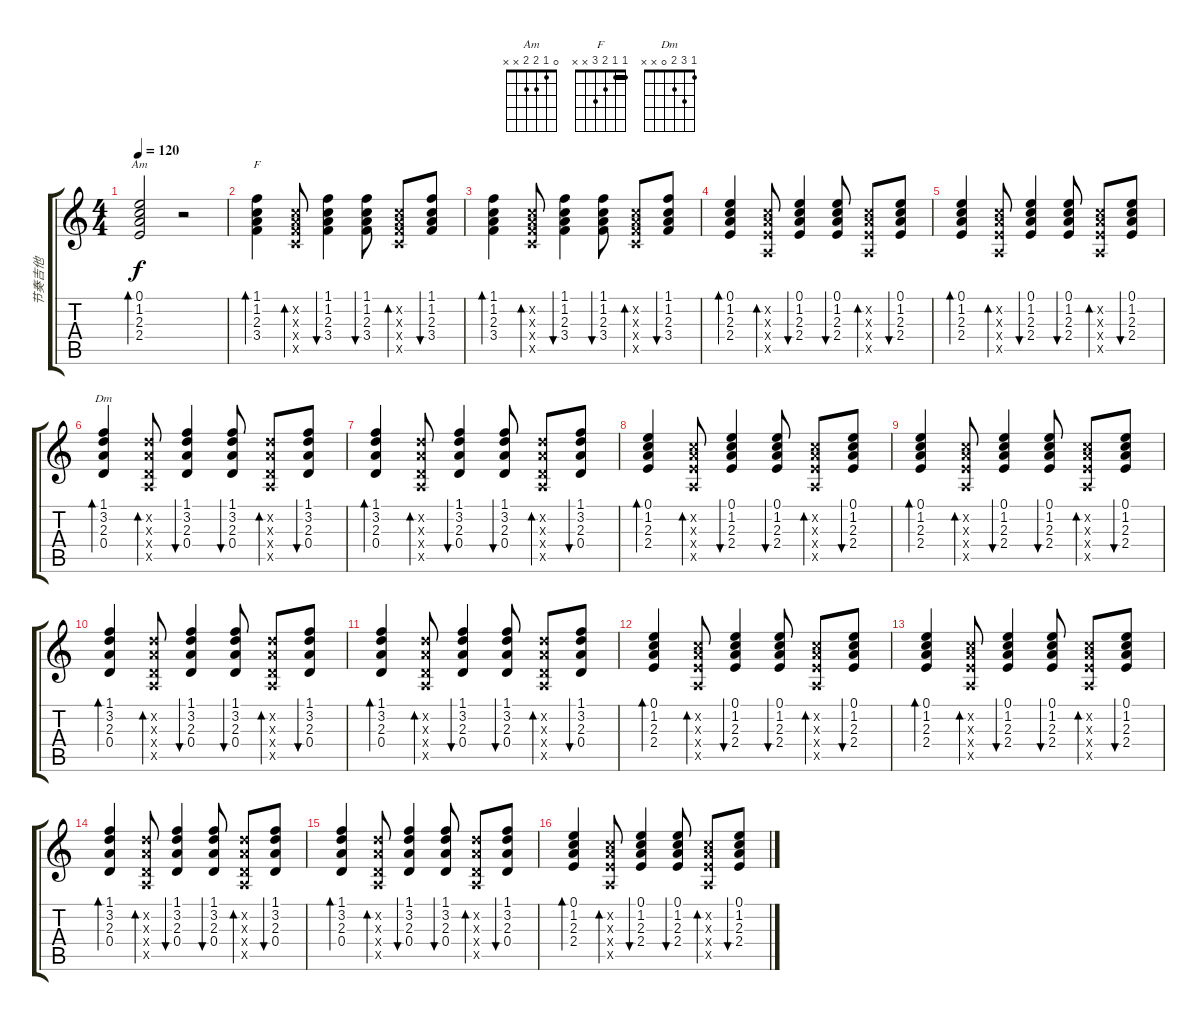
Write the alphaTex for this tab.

\track ("节奏吉他" "节奏吉他") {instrument electricguitarjazz}
\staff {score tabs}
\tuning (E4 B3 G3 D3 A2 E2) {hide}
\chord ("Am" 0 1 2 2 x x)
\chord ("F" 1 1 2 3 x x) {barre 1}
\chord ("Dm" 1 3 2 0 x x)
\ts (4 4)
\tempo 120
\clef g2
\ks c
(0.1 1.2 2.3 2.4).2{bd 30 ch "Am" dy f} r.2 |
(1.1 1.2 2.3 3.4).4{bd 30 ch "F"} (1.2{x} 2.3{x} 3.4{x} 3.5{x}).8{bd 30} (1.1 1.2 2.3 3.4).4{bu 30} (1.1 1.2 2.3 3.4).8{bu 30} (1.2{x} 2.3{x} 3.4{x} 3.5{x}).8{bd 30} (1.1 1.2 2.3 3.4).8{bu 30} |
(1.1 1.2 2.3 3.4).4{bd 30} (1.2{x} 2.3{x} 3.4{x} 3.5{x}).8{bd 30} (1.1 1.2 2.3 3.4).4{bu 30} (1.1 1.2 2.3 3.4).8{bu 30} (1.2{x} 2.3{x} 3.4{x} 3.5{x}).8{bd 30} (1.1 1.2 2.3 3.4).8{bu 30} |
(0.1 1.2 2.3 2.4).4{bd 30} (1.2{x} 2.3{x} 2.4{x} 0.5{x}).8{bd 30} (0.1 1.2 2.3 2.4).4{bu 30} (0.1 1.2 2.3 2.4).8{bu 30} (1.2{x} 2.3{x} 2.4{x} 0.5{x}).8{bd 30} (0.1 1.2 2.3 2.4).8{bu 30} |
(0.1 1.2 2.3 2.4).4{bd 30} (1.2{x} 2.3{x} 2.4{x} 0.5{x}).8{bd 30} (0.1 1.2 2.3 2.4).4{bu 30} (0.1 1.2 2.3 2.4).8{bu 30} (1.2{x} 2.3{x} 2.4{x} 0.5{x}).8{bd 30} (0.1 1.2 2.3 2.4).8{bu 30} |
(1.1 3.2 2.3 0.4).4{bd 30 ch "Dm"} (3.2{x} 2.3{x} 0.4{x} 0.5{x}).8{bd 30} (1.1 3.2 2.3 0.4).4{bu 30} (1.1 3.2 2.3 0.4).8{bu 30} (3.2{x} 2.3{x} 0.4{x} 0.5{x}).8{bd 30} (1.1 3.2 2.3 0.4).8{bu 30} |
(1.1 3.2 2.3 0.4).4{bd 30} (3.2{x} 2.3{x} 0.4{x} 0.5{x}).8{bd 30} (1.1 3.2 2.3 0.4).4{bu 30} (1.1 3.2 2.3 0.4).8{bu 30} (3.2{x} 2.3{x} 0.4{x} 0.5{x}).8{bd 30} (1.1 3.2 2.3 0.4).8{bu 30} |
(0.1 1.2 2.3 2.4).4{bd 30} (1.2{x} 2.3{x} 2.4{x} 0.5{x}).8{bd 30} (0.1 1.2 2.3 2.4).4{bu 30} (0.1 1.2 2.3 2.4).8{bu 30} (1.2{x} 2.3{x} 2.4{x} 0.5{x}).8{bd 30} (0.1 1.2 2.3 2.4).8{bu 30} |
(0.1 1.2 2.3 2.4).4{bd 30} (1.2{x} 2.3{x} 2.4{x} 0.5{x}).8{bd 30} (0.1 1.2 2.3 2.4).4{bu 30} (0.1 1.2 2.3 2.4).8{bu 30} (1.2{x} 2.3{x} 2.4{x} 0.5{x}).8{bd 30} (0.1 1.2 2.3 2.4).8{bu 30} |
(1.1 3.2 2.3 0.4).4{bd 30} (3.2{x} 2.3{x} 0.4{x} 0.5{x}).8{bd 30} (1.1 3.2 2.3 0.4).4{bu 30} (1.1 3.2 2.3 0.4).8{bu 30} (3.2{x} 2.3{x} 0.4{x} 0.5{x}).8{bd 30} (1.1 3.2 2.3 0.4).8{bu 30} |
(1.1 3.2 2.3 0.4).4{bd 30} (3.2{x} 2.3{x} 0.4{x} 0.5{x}).8{bd 30} (1.1 3.2 2.3 0.4).4{bu 30} (1.1 3.2 2.3 0.4).8{bu 30} (3.2{x} 2.3{x} 0.4{x} 0.5{x}).8{bd 30} (1.1 3.2 2.3 0.4).8{bu 30} |
(0.1 1.2 2.3 2.4).4{bd 30} (1.2{x} 2.3{x} 2.4{x} 0.5{x}).8{bd 30} (0.1 1.2 2.3 2.4).4{bu 30} (0.1 1.2 2.3 2.4).8{bu 30} (1.2{x} 2.3{x} 2.4{x} 0.5{x}).8{bd 30} (0.1 1.2 2.3 2.4).8{bu 30} |
(0.1 1.2 2.3 2.4).4{bd 30} (1.2{x} 2.3{x} 2.4{x} 0.5{x}).8{bd 30} (0.1 1.2 2.3 2.4).4{bu 30} (0.1 1.2 2.3 2.4).8{bu 30} (1.2{x} 2.3{x} 2.4{x} 0.5{x}).8{bd 30} (0.1 1.2 2.3 2.4).8{bu 30} |
(1.1 3.2 2.3 0.4).4{bd 30} (3.2{x} 2.3{x} 0.4{x} 0.5{x}).8{bd 30} (1.1 3.2 2.3 0.4).4{bu 30} (1.1 3.2 2.3 0.4).8{bu 30} (3.2{x} 2.3{x} 0.4{x} 0.5{x}).8{bd 30} (1.1 3.2 2.3 0.4).8{bu 30} |
(1.1 3.2 2.3 0.4).4{bd 30} (3.2{x} 2.3{x} 0.4{x} 0.5{x}).8{bd 30} (1.1 3.2 2.3 0.4).4{bu 30} (1.1 3.2 2.3 0.4).8{bu 30} (3.2{x} 2.3{x} 0.4{x} 0.5{x}).8{bd 30} (1.1 3.2 2.3 0.4).8{bu 30} |
(0.1 1.2 2.3 2.4).4{bd 30} (1.2{x} 2.3{x} 2.4{x} 0.5{x}).8{bd 30} (0.1 1.2 2.3 2.4).4{bu 30} (0.1 1.2 2.3 2.4).8{bu 30} (1.2{x} 2.3{x} 2.4{x} 0.5{x}).8{bd 30} (0.1 1.2 2.3 2.4).8{bu 30}
